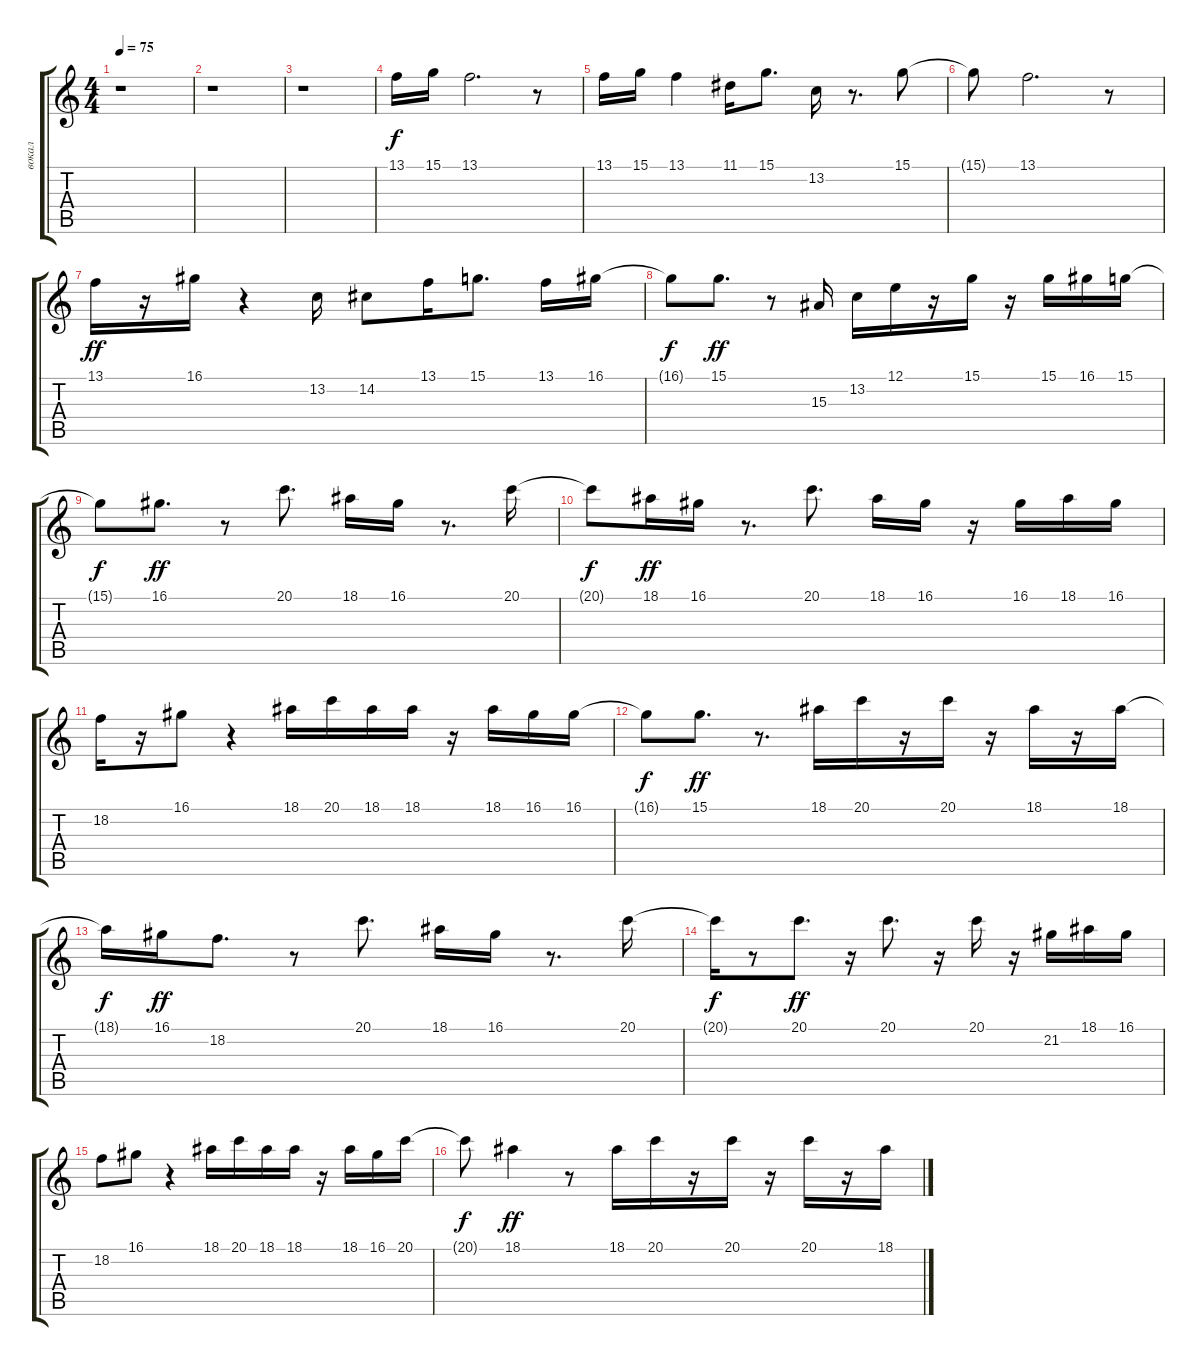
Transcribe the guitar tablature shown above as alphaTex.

\track ("вокал" "вокал") {instrument electricpiano1}
\staff {score tabs}
\tuning (E4 B3 G3 D3 A2 E2) {hide}
\ts (4 4)
\tempo 75
\clef g2
\ks c
r.1{dy ff} |
r.1 |
r.1 |
13.1.16{dy f} 15.1.16 13.1.2{d} r.8 |
13.1.16 15.1.16 13.1.4 11.1.16 15.1.8{d} 13.2.16 r.8{d} 15.1.8 |
15.1{t}.8 13.1.2{d} r.8 |
13.1.16{dy ff} r.16 16.1.16 r.4 13.2.16 14.2.8 13.1.16 15.1.8{d} 13.1.16 16.1.16 |
16.1{t}.8{dy f} 15.1.8{d dy ff} r.8 15.3.16 13.2.16 12.1.16 r.16 15.1.16 r.16 15.1.16 16.1.16 15.1.16 |
15.1{t}.8{dy f} 16.1.8{d dy ff} r.8 20.1.8{d} 18.1.16 16.1.16 r.8{d} 20.1.16 |
20.1{t}.8{dy f} 18.1.16{dy ff} 16.1.16 r.8{d} 20.1.8{d} 18.1.16 16.1.16 r.16 16.1.16 18.1.16 16.1.16 |
18.2.16 r.16 16.1.8 r.4 18.1.16 20.1.16 18.1.16 18.1.16 r.16 18.1.16 16.1.16 16.1.16 |
16.1{t}.8{dy f} 15.1.8{d dy ff} r.8{d} 18.1.16 20.1.16 r.16 20.1.16 r.16 18.1.16 r.16 18.1.16 |
18.1{t}.16{dy f} 16.1.16{dy ff} 18.2.8{d} r.8 20.1.8{d} 18.1.16 16.1.16 r.8{d} 20.1.16 |
20.1{t}.16{dy f} r.8 20.1.8{d dy ff} r.16 20.1.8{d} r.16 20.1.16 r.16 21.2.16 18.1.16 16.1.16 |
18.2.8 16.1.8 r.4 18.1.16 20.1.16 18.1.16 18.1.16 r.16 18.1.16 16.1.16 20.1.16 |
20.1{t}.8{dy f} 18.1.4{dy ff} r.8 18.1.16 20.1.16 r.16 20.1.16 r.16 20.1.16 r.16 18.1.16
